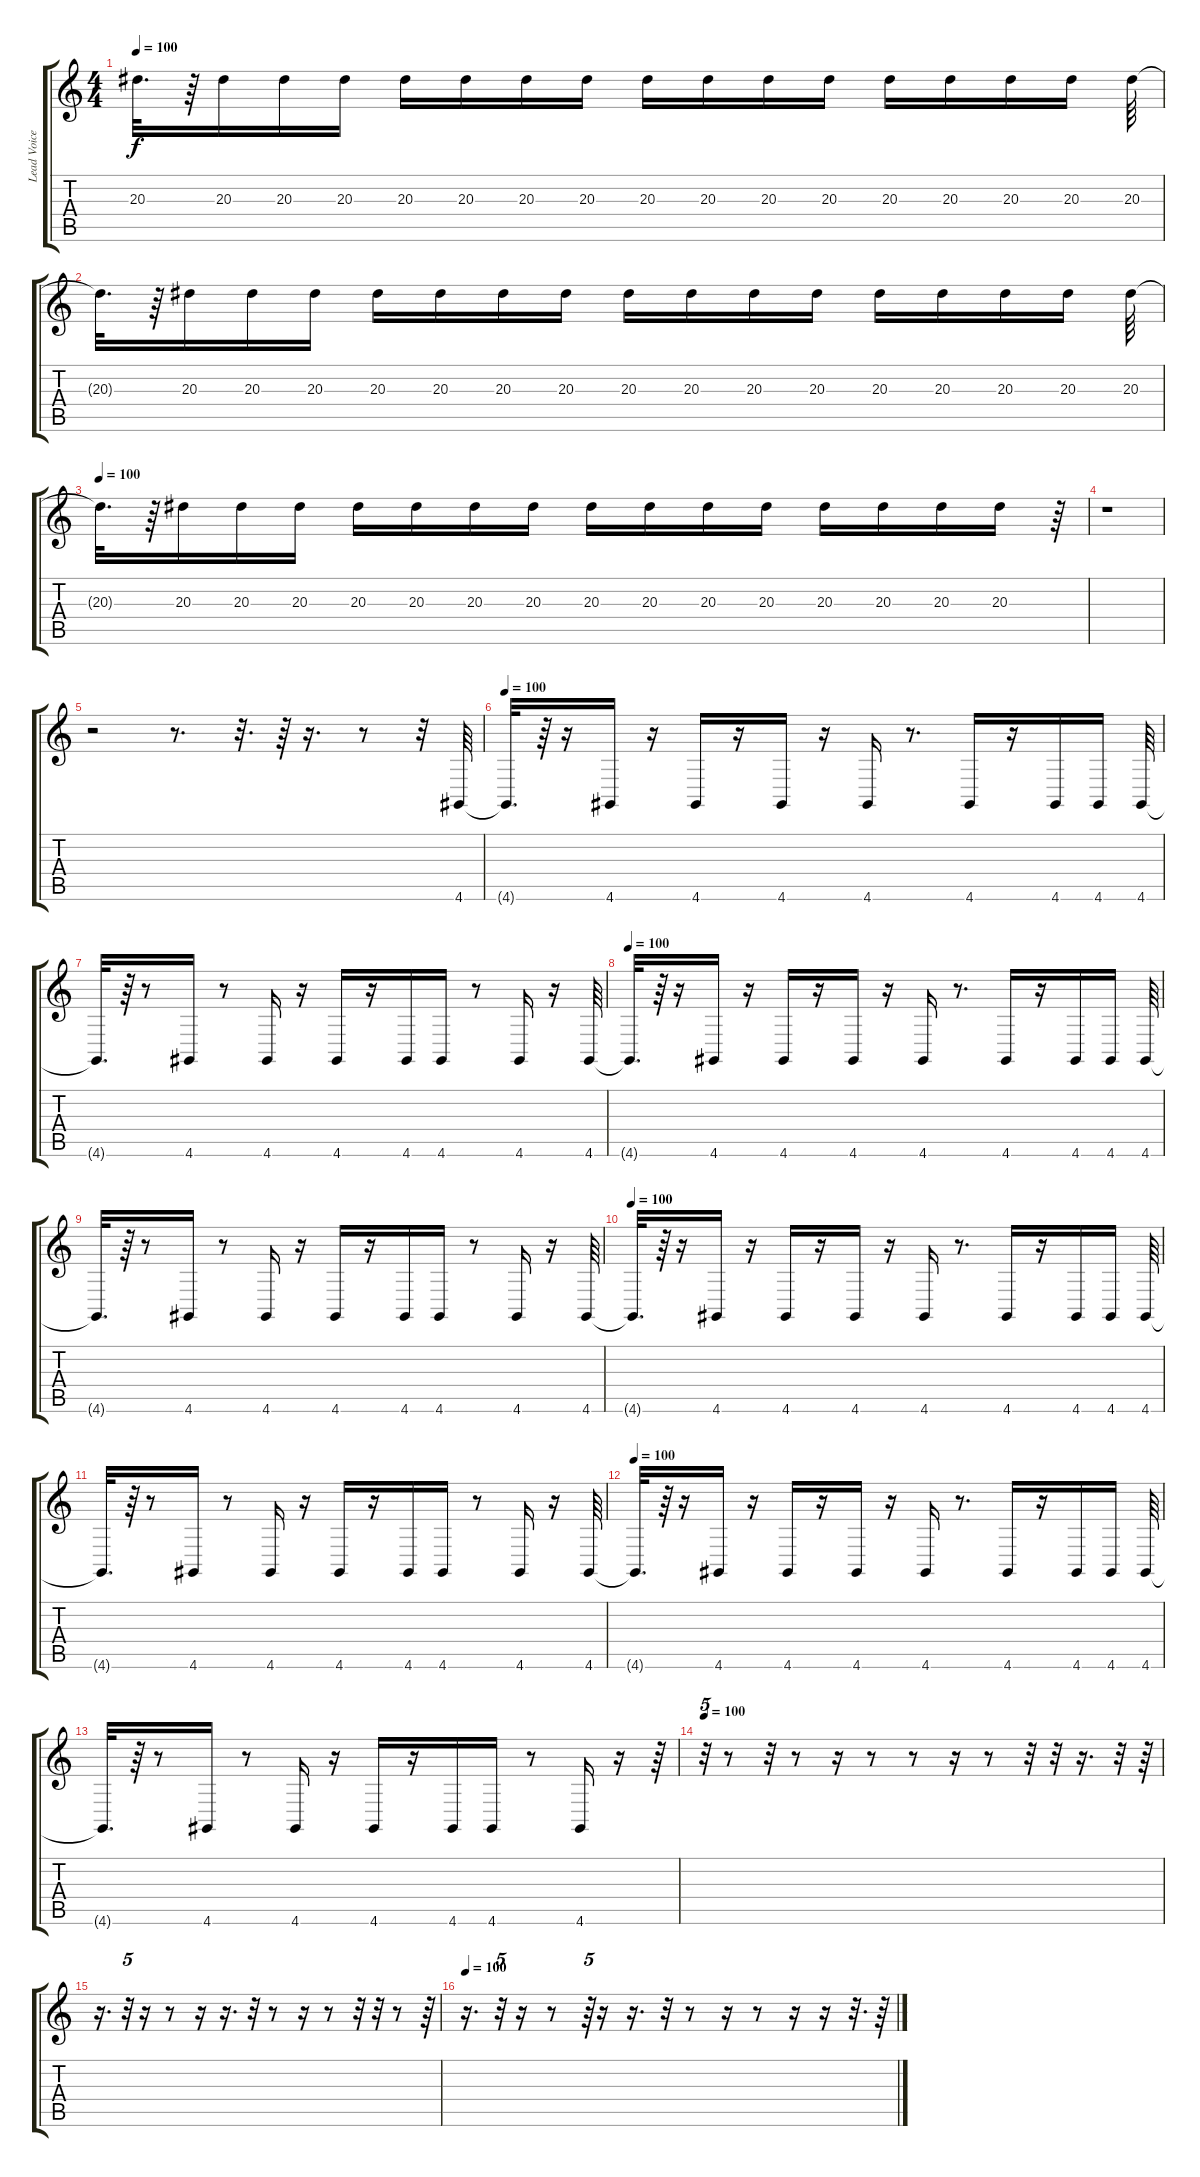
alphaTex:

\track ("Lead Voice 2" "Lead Voice") {instrument lead6voice}
\staff {score tabs}
\tuning (E4 B3 G3 D3 A2 E2) {hide}
\ts (4 4)
\tempo 100
\clef g2
\ks c
20.3{t}.32{d dy f} r.64 20.3.16 20.3.16 20.3.16 20.3.16 20.3.16 20.3.16 20.3.16 20.3.16 20.3.16 20.3.16 20.3.16 20.3.16 20.3.16 20.3.16 20.3.16 20.3.64 |
20.3{t}.32{d} r.64 20.3.16 20.3.16 20.3.16 20.3.16 20.3.16 20.3.16 20.3.16 20.3.16 20.3.16 20.3.16 20.3.16 20.3.16 20.3.16 20.3.16 20.3.16 20.3.64 |
\tempo 100
20.3{t}.32{d} r.64 20.3.16 20.3.16 20.3.16 20.3.16 20.3.16 20.3.16 20.3.16 20.3.16 20.3.16 20.3.16 20.3.16 20.3.16 20.3.16 20.3.16 20.3.16 r.64 |
r.1 |
r.2 r.8{d} r.32{d} r.64 r.16{d} r.8 r.32 4.6.64 |
\tempo 100
4.6{t}.32{d} r.64 r.16 4.6.16 r.16 4.6.16 r.16 4.6.16 r.16 4.6.16 r.8{d} 4.6.16 r.16 4.6.16 4.6.16 4.6.64 |
4.6{t}.32{d} r.64 r.8 4.6.16 r.8 4.6.16 r.16 4.6.16 r.16 4.6.16 4.6.16 r.8 4.6.16 r.16 4.6.64 |
\tempo 100
4.6{t}.32{d} r.64 r.16 4.6.16 r.16 4.6.16 r.16 4.6.16 r.16 4.6.16 r.8{d} 4.6.16 r.16 4.6.16 4.6.16 4.6.64 |
4.6{t}.32{d} r.64 r.8 4.6.16 r.8 4.6.16 r.16 4.6.16 r.16 4.6.16 4.6.16 r.8 4.6.16 r.16 4.6.64 |
\tempo 100
4.6{t}.32{d} r.64 r.16 4.6.16 r.16 4.6.16 r.16 4.6.16 r.16 4.6.16 r.8{d} 4.6.16 r.16 4.6.16 4.6.16 4.6.64 |
4.6{t}.32{d} r.64 r.8 4.6.16 r.8 4.6.16 r.16 4.6.16 r.16 4.6.16 4.6.16 r.8 4.6.16 r.16 4.6.64 |
\tempo 100
4.6{t}.32{d} r.64 r.16 4.6.16 r.16 4.6.16 r.16 4.6.16 r.16 4.6.16 r.8{d} 4.6.16 r.16 4.6.16 4.6.16 4.6.64 |
4.6{t}.32{d} r.64 r.8 4.6.16 r.8 4.6.16 r.16 4.6.16 r.16 4.6.16 4.6.16 r.8 4.6.16 r.16 r.64 |
\tempo 100
r.32{tu (5 4)} r.8 r.32 r.8 r.16 r.8 r.8 r.16 r.8 r.32 r.32 r.16{d} r.32 r.64 |
r.16{d} r.32{tu (5 4)} r.16 r.8 r.16 r.16{d} r.32 r.8 r.16 r.8 r.32 r.32 r.8 r.64 |
\tempo 100
r.16{d} r.32{tu (5 4)} r.16 r.8 r.64{tu (5 4)} r.16 r.16{d} r.32 r.8 r.16 r.8 r.16 r.16 r.32{d} r.64
